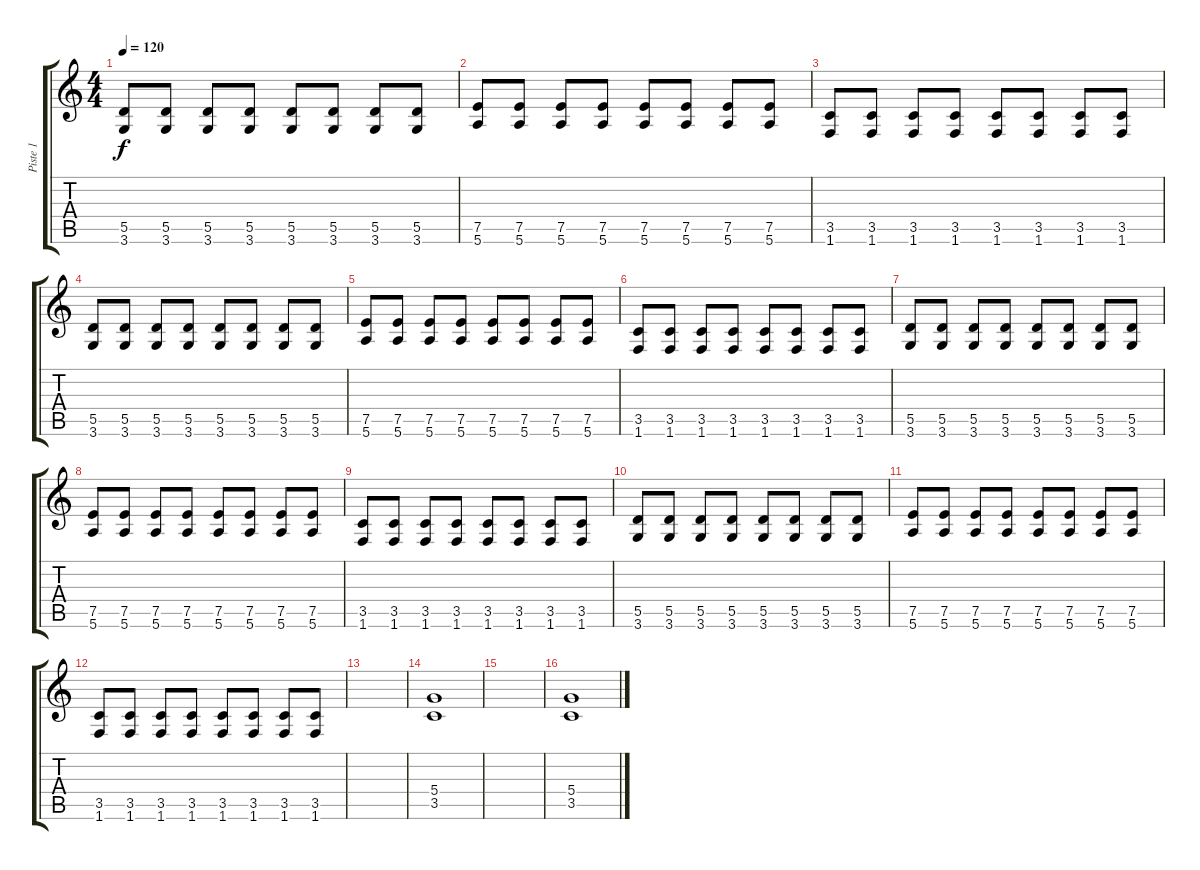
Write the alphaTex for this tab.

\track ("Piste 1" "Piste 1") {instrument distortionguitar}
\staff {score tabs}
\tuning (E4 B3 G3 D3 A2 E2) {hide}
\ts (4 4)
\tempo 120
\clef g2
\ks c
(5.5 3.6).8{dy f} (5.5 3.6).8 (5.5 3.6).8 (5.5 3.6).8 (5.5 3.6).8 (5.5 3.6).8 (5.5 3.6).8 (5.5 3.6).8 |
(7.5 5.6).8 (7.5 5.6).8 (7.5 5.6).8 (7.5 5.6).8 (7.5 5.6).8 (7.5 5.6).8 (7.5 5.6).8 (7.5 5.6).8 |
(3.5 1.6).8 (3.5 1.6).8 (3.5 1.6).8 (3.5 1.6).8 (3.5 1.6).8 (3.5 1.6).8 (3.5 1.6).8 (3.5 1.6).8 |
(5.5 3.6).8 (5.5 3.6).8 (5.5 3.6).8 (5.5 3.6).8 (5.5 3.6).8 (5.5 3.6).8 (5.5 3.6).8 (5.5 3.6).8 |
(7.5 5.6).8 (7.5 5.6).8 (7.5 5.6).8 (7.5 5.6).8 (7.5 5.6).8 (7.5 5.6).8 (7.5 5.6).8 (7.5 5.6).8 |
(3.5 1.6).8 (3.5 1.6).8 (3.5 1.6).8 (3.5 1.6).8 (3.5 1.6).8 (3.5 1.6).8 (3.5 1.6).8 (3.5 1.6).8 |
(5.5 3.6).8 (5.5 3.6).8 (5.5 3.6).8 (5.5 3.6).8 (5.5 3.6).8 (5.5 3.6).8 (5.5 3.6).8 (5.5 3.6).8 |
(7.5 5.6).8 (7.5 5.6).8 (7.5 5.6).8 (7.5 5.6).8 (7.5 5.6).8 (7.5 5.6).8 (7.5 5.6).8 (7.5 5.6).8 |
(3.5 1.6).8 (3.5 1.6).8 (3.5 1.6).8 (3.5 1.6).8 (3.5 1.6).8 (3.5 1.6).8 (3.5 1.6).8 (3.5 1.6).8 |
(5.5 3.6).8 (5.5 3.6).8 (5.5 3.6).8 (5.5 3.6).8 (5.5 3.6).8 (5.5 3.6).8 (5.5 3.6).8 (5.5 3.6).8 |
(7.5 5.6).8 (7.5 5.6).8 (7.5 5.6).8 (7.5 5.6).8 (7.5 5.6).8 (7.5 5.6).8 (7.5 5.6).8 (7.5 5.6).8 |
(3.5 1.6).8 (3.5 1.6).8 (3.5 1.6).8 (3.5 1.6).8 (3.5 1.6).8 (3.5 1.6).8 (3.5 1.6).8 (3.5 1.6).8 |
|
(5.4 3.5).1 |
|
(5.4 3.5).1
